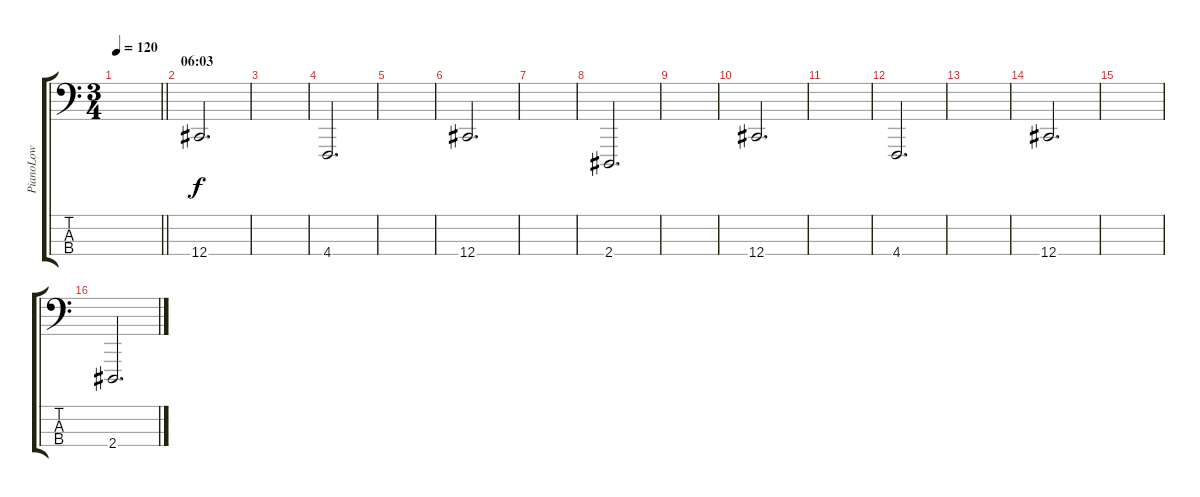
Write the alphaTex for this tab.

\track ("PianoLow" "PianoLow") {instrument electricgrandpiano}
\staff {score tabs}
\tuning (Gb2 Db2 Ab1 Db1) {hide}
\ts (3 4)
\tempo 120
\clef f4
\barLineRight lightlight
\ks c
|
\section ("" "06:03")
12.4.2{d} |
|
4.4.2{d} |
|
12.4.2{d} |
|
2.4.2{d} |
|
12.4.2{d} |
|
4.4.2{d} |
|
12.4.2{d} |
|
2.4.2{d}
